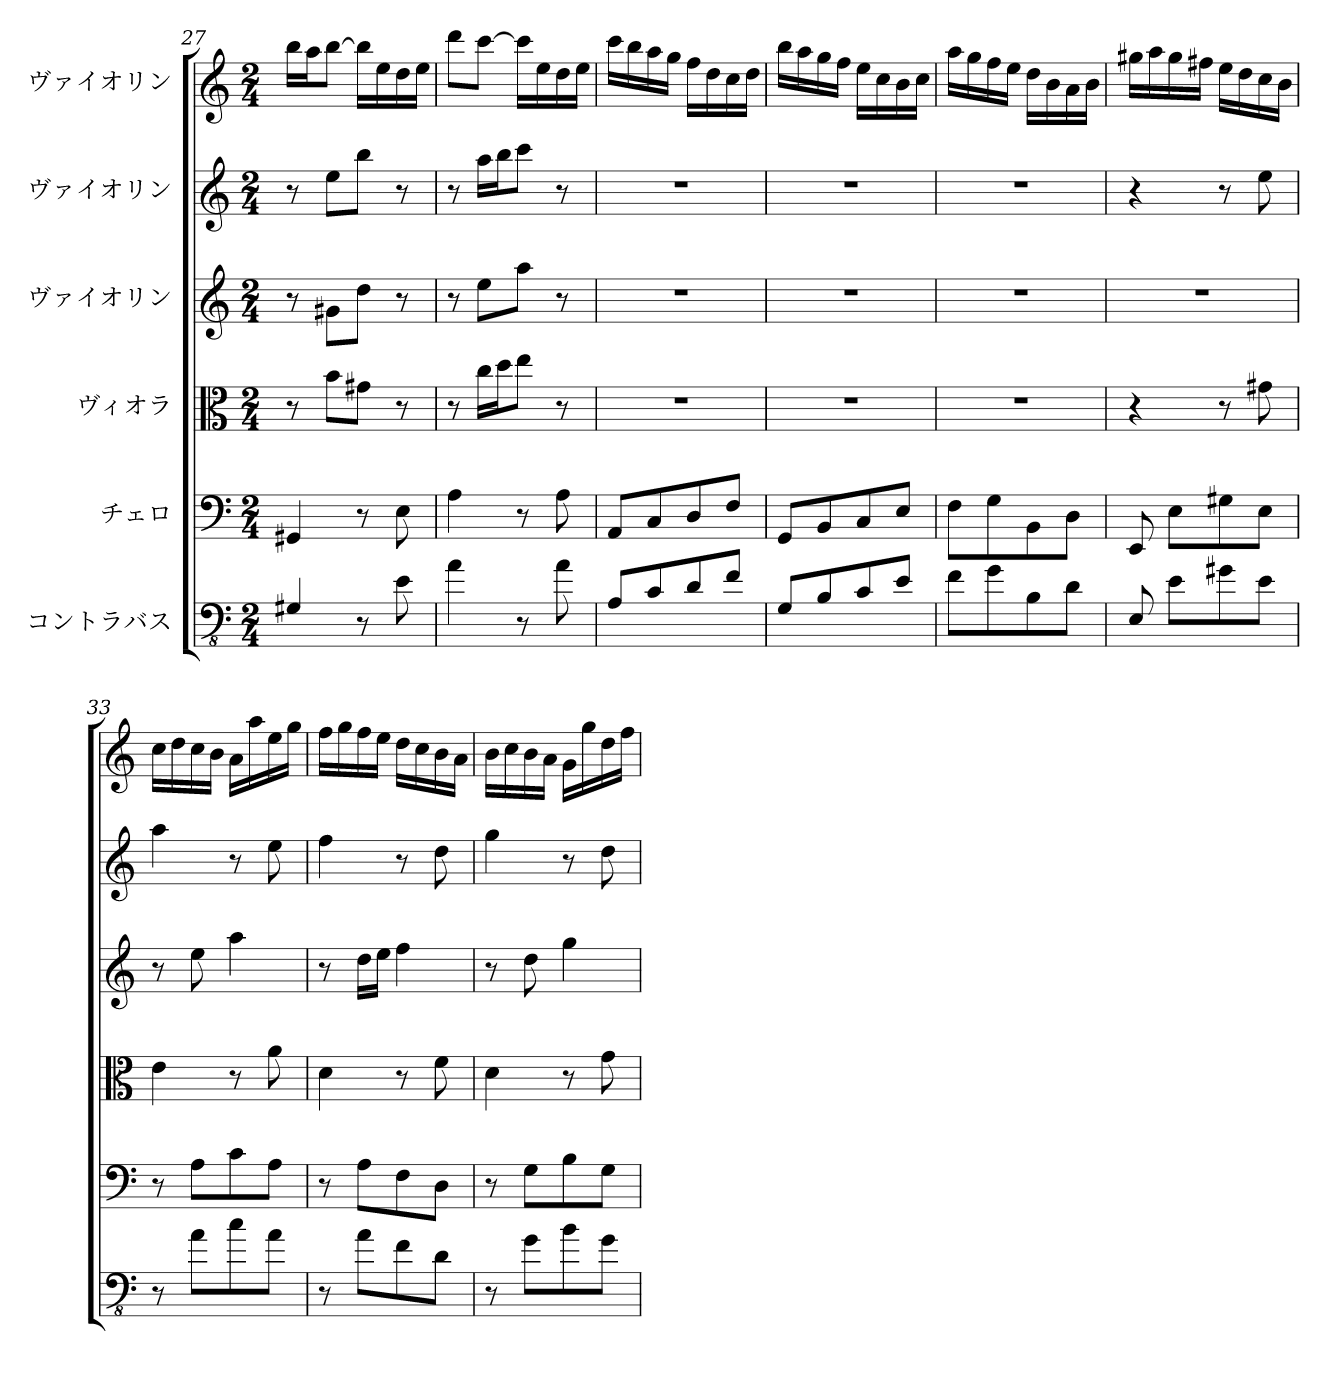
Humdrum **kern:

**kern	**kern	**kern	**kern	**kern	**kern
*part6	*part5	*part4	*part3	*part2	*part1
*staff6	*staff5	*staff4	*staff3	*staff2	*staff1
*I"コントラバス	*I"チェロ	*I"ヴィオラ	*I"ヴァイオリン	*I"ヴァイオリン	*I"ヴァイオリン
*clefFv4	*clefF4	*clefC3	*clefG2	*clefG2	*clefG2
*ITrd7c12	*	*	*	*	*
*k[]	*k[]	*k[]	*k[]	*k[]	*k[]
*M2/4	*M2/4	*M2/4	*M2/4	*M2/4	*M2/4
=27	=27	=27	=27	=27	=27
4GGG#X/	4GG#X/	8r	8r	8r	16bb\LL
.	.	.	.	.	16aa\J
.	.	8b\L	8g#X\L	8ee\L	[8bb\J
8r	8r	8g#X\J	8dd\J	8bb\J	16bb\LL]
.	.	.	.	.	16ee\
8EE\	8E\	8r	8r	8r	16dd\
.	.	.	.	.	16ee\JJ
=28	=28	=28	=28	=28	=28
4AA\	4A\	8r	8r	8r	8ddd\L
.	.	16cc\LL	8ee\L	16aa\LL	[8ccc\J
.	.	16dd\J	.	16bb\J	.
8r	8r	8ee\J	8aa\J	8ccc\J	16ccc\LL]
.	.	.	.	.	16ee\
8AA\	8A\	8r	8r	8r	16dd\
.	.	.	.	.	16ee\JJ
!!LO:PB:g=z
=29	=29	=29	=29	=29	=29
8AAA/L	8AA/L	2r	2r	2r	16ccc\LL
.	.	.	.	.	16bb\
8CC/	8C/	.	.	.	16aa\
.	.	.	.	.	16gg\JJ
8DD/	8D/	.	.	.	16ff\LL
.	.	.	.	.	16dd\
8FF/J	8F/J	.	.	.	16cc\
.	.	.	.	.	16dd\JJ
=30	=30	=30	=30	=30	=30
8GGG/L	8GG/L	2r	2r	2r	16bb\LL
.	.	.	.	.	16aa\
8BBB/	8BB/	.	.	.	16gg\
.	.	.	.	.	16ff\JJ
8CC/	8C/	.	.	.	16ee\LL
.	.	.	.	.	16cc\
8EE/J	8E/J	.	.	.	16b\
.	.	.	.	.	16cc\JJ
=31	=31	=31	=31	=31	=31
8FF\L	8F\L	2r	2r	2r	16aa\LL
.	.	.	.	.	16gg\
8GG\	8G\	.	.	.	16ff\
.	.	.	.	.	16ee\JJ
8BBB\	8BB\	.	.	.	16dd\LL
.	.	.	.	.	16b\
8DD\J	8D\J	.	.	.	16a\
.	.	.	.	.	16b\JJ
=32	=32	=32	=32	=32	=32
8EEE/	8EE/	4r	2r	4r	16gg#X\LL
.	.	.	.	.	16aa\
8EE\L	8E\L	.	.	.	16gg#\
.	.	.	.	.	16ff#X\JJ
8GG#X\	8G#X\	8r	.	8r	16ee\LL
.	.	.	.	.	16dd\
8EE\J	8E\J	8g#X\	.	8ee\	16cc\
.	.	.	.	.	16b\JJ
=33	=33	=33	=33	=33	=33
8r	8r	4e\	8r	4aa\	16cc\LL
.	.	.	.	.	16dd\
8AA\L	8A\L	.	8ee\	.	16cc\
.	.	.	.	.	16b\JJ
8C\	8c\	8r	4aa\	8r	16a\LL
.	.	.	.	.	16aa\
8AA\J	8A\J	8a\	.	8ee\	16ee\
.	.	.	.	.	16gg\JJ
!!LO:LB:g=z
=34	=34	=34	=34	=34	=34
8r	8r	4d\	8r	4ff\	16ff\LL
.	.	.	.	.	16gg\
8AA\L	8A\L	.	16dd\LL	.	16ff\
.	.	.	16ee\JJ	.	16ee\JJ
8FF\	8F\	8r	4ff\	8r	16dd\LL
.	.	.	.	.	16cc\
8DD\J	8D\J	8f\	.	8dd\	16b\
.	.	.	.	.	16a\JJ
=35	=35	=35	=35	=35	=35
8r	8r	4d\	8r	4gg\	16b\LL
.	.	.	.	.	16cc\
8GG\L	8G\L	.	8dd\	.	16b\
.	.	.	.	.	16a\JJ
8BB\	8B\	8r	4gg\	8r	16g\LL
.	.	.	.	.	16gg\
8GG\J	8G\J	8g\	.	8dd\	16dd\
.	.	.	.	.	16ff\JJ
=	=	=	=	=	=
*-	*-	*-	*-	*-	*-
